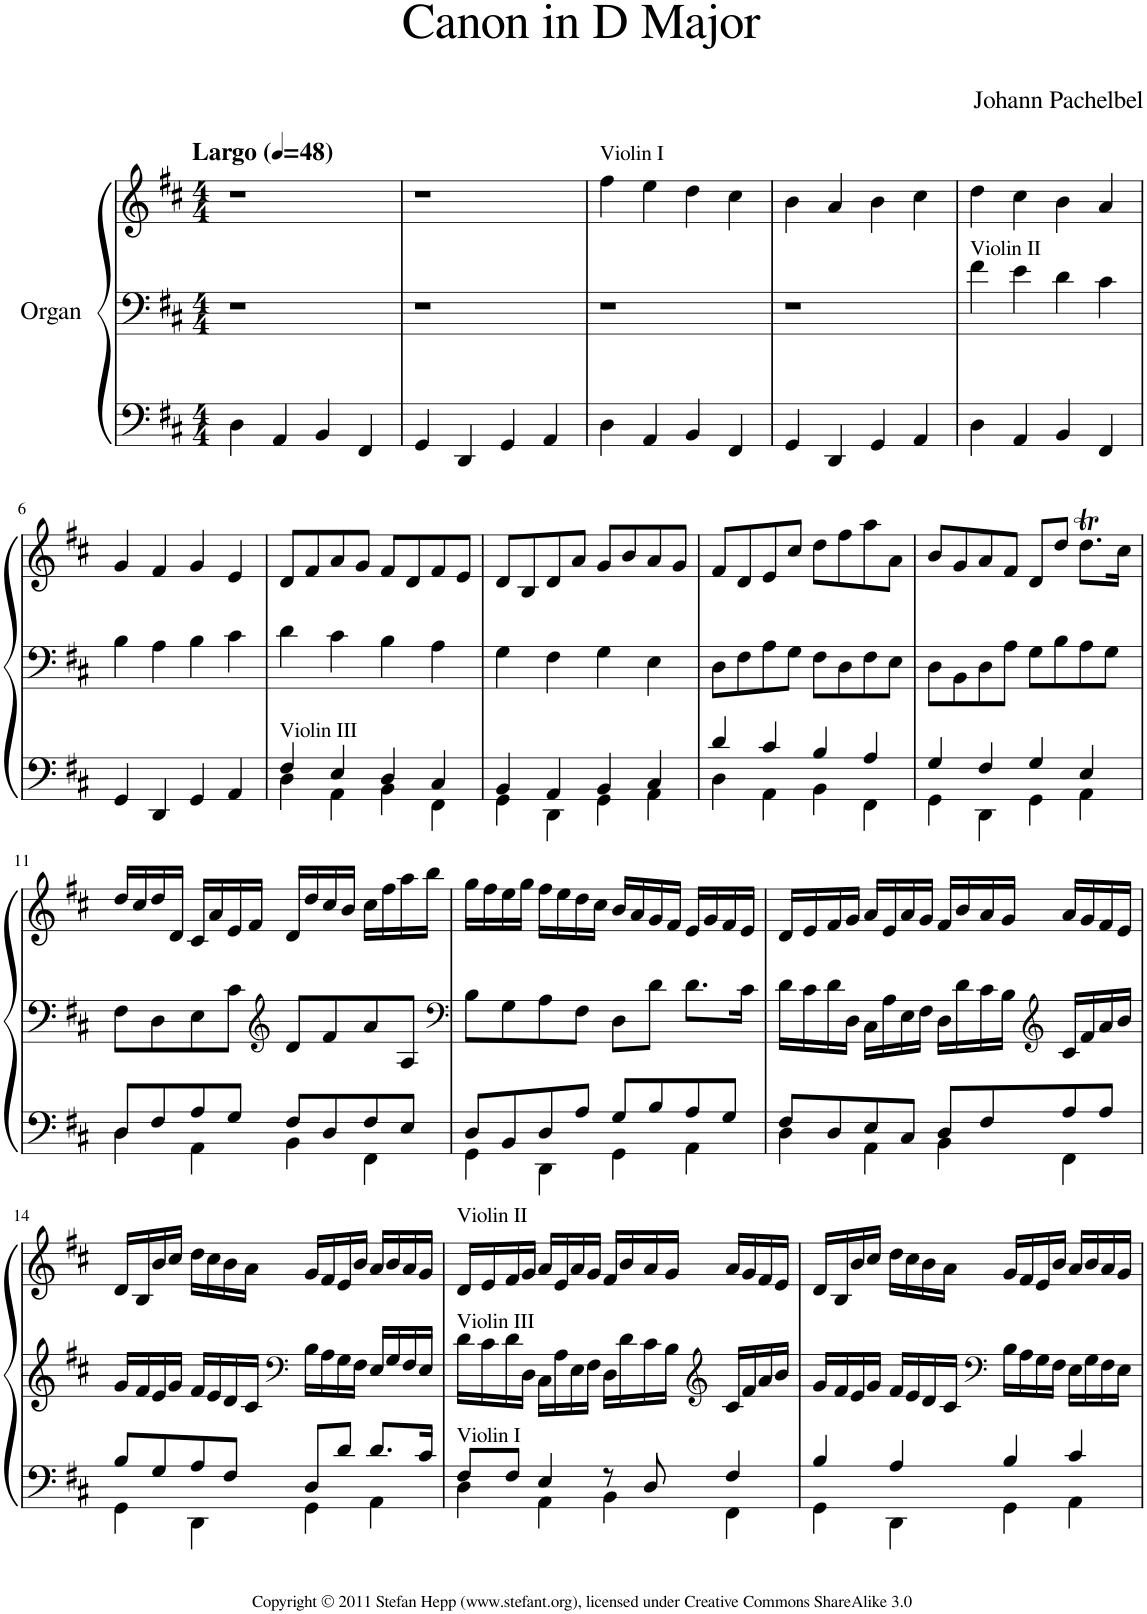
**kern	**kern	**kern
*part1	*part1	*part1
*staff3	*staff2	*staff1
*I"Organ	*	*
*clefF4	*clefF4	*clefG2
*k[f#c#]	*k[f#c#]	*k[f#c#]
*M4/4	*M4/4	*M4/4
*MM48	*MM48	*MM48
=1	=1	=1
!	!	!LO:TX:a:B:t=Largo
4D\	1r	1r
4AA/	.	.
4BB/	.	.
4FF#/	.	.
=2	=2	=2
4GG/	1r	1r
4DD/	.	.
4GG/	.	.
4AA/	.	.
=3	=3	=3
!	!	!LO:TX:a:t=Violin I
4D\	1r	4ff#\
4AA/	.	4ee\
4BB/	.	4dd\
4FF#/	.	4cc#\
=4	=4	=4
4GG/	1r	4b\
4DD/	.	4a/
4GG/	.	4b\
4AA/	.	4cc#\
=5	=5	=5
!	!LO:TX:a:t=Violin II	!
4D\	4f#\	4dd\
4AA/	4e\	4cc#\
4BB/	4d\	4b\
4FF#/	4c#\	4a/
!!LO:LB:g=z
=6	=6	=6
4GG/	4B\	4g/
4DD/	4A\	4f#/
4GG/	4B\	4g/
4AA/	4c#\	4e/
=7	=7	=7
*^	*	*
!LO:TX:a:t=Violin III	!	!	!
4D\	4F#/	4d\	8d/L
.	.	.	8f#/
4AA\	4E/	4c#\	8a/
.	.	.	8g/J
4BB\	4D/	4B\	8f#/L
.	.	.	8d/
4FF#\	4C#/	4A\	8f#/
.	.	.	8e/J
=8	=8	=8	=8
4GG\	4BB/	4G\	8d/L
.	.	.	8B/
4DD\	4AA/	4F#\	8d/
.	.	.	8a/J
4GG\	4BB/	4G\	8g/L
.	.	.	8b/
4AA\	4C#/	4E\	8a/
.	.	.	8g/J
=9	=9	=9	=9
4D\	4d/	8D\L	8f#/L
.	.	8F#\	8d/
4AA\	4c#/	8A\	8e/
.	.	8G\J	8cc#/J
4BB\	4B/	8F#\L	8dd\L
.	.	8D\	8ff#\
4FF#\	4A/	8F#\	8aa\
.	.	8E\J	8a\J
=10	=10	=10	=10
4GG\	4G/	8D\L	8b/L
.	.	8BB\	8g/
4DD\	4F#/	8D\	8a/
.	.	8A\J	8f#/J
4GG\	4G/	8G\L	8d/L
.	.	8B\	8dd/J
4AA\	4E/	8A\	8.ddT\L
.	.	8G\J	.
.	.	.	16cc#\Jk
!!LO:LB:g=z
=11	=11	=11	=11
4D\	8D/L	8F#\L	16dd/LL
.	.	.	16cc#/
.	8F#/	8D\	16dd/
.	.	.	16d/JJ
4AA\	8A/	8E\	16c#/LL
.	.	.	16a/
.	8G/J	8c#\J	16e/
.	.	.	16f#/JJ
*	*	*clefG2	*
4BB\	8F#/L	8d/L	16d/LL
.	.	.	16dd/
.	8D/	8f#/	16cc#/
.	.	.	16b/JJ
4FF#\	8F#/	8a/	16cc#\LL
.	.	.	16ff#\
.	8E/J	8A/J	16aa\
.	.	.	16bb\JJ
=12	=12	=12	=12
*	*	*clefF4	*
4GG\	8D/L	8B\L	16gg\LL
.	.	.	16ff#\
.	8BB/	8G\	16ee\
.	.	.	16gg\JJ
4DD\	8D/	8A\	16ff#\LL
.	.	.	16ee\
.	8A/J	8F#\J	16dd\
.	.	.	16cc#\JJ
4GG\	8G/L	8D\L	16b/LL
.	.	.	16a/
.	8B/	8d\J	16g/
.	.	.	16f#/JJ
4AA\	8A/	8.d\L	16e/LL
.	.	.	16g/
.	8G/J	.	16f#/
.	.	16c#\Jk	16e/JJ
=13	=13	=13	=13
4D\	8F#/L	16d\LL	16d/LL
.	.	16c#\	16e/
.	8D/	16d\	16f#/
.	.	16D\JJ	16g/JJ
4AA\	8E/	16C#\LL	16a/LL
.	.	16A\	16e/
.	8C#/J	16E\	16a/
.	.	16F#\JJ	16g/JJ
4BB\	8D/L	16D\LL	16f#/LL
.	.	16d\	16b/
.	8F#/	16c#\	16a/
.	.	16B\JJ	16g/JJ
*	*	*clefG2	*
4FF#\	8A/	16c#/LL	16a/LL
.	.	16f#/	16g/
.	8A/J	16a/	16f#/
.	.	16b/JJ	16e/JJ
!!LO:LB:g=z
=14	=14	=14	=14
4GG\	8B/L	16g/LL	16d/LL
.	.	16f#/	16B/
.	8G/	16e/	16b/
.	.	16g/JJ	16cc#/JJ
4DD\	8A/	16f#/LL	16dd\LL
.	.	16e/	16cc#\
.	8F#/J	16d/	16b\
.	.	16c#/JJ	16a\JJ
*	*	*clefF4	*
4GG\	8D/L	16B\LL	16g/LL
.	.	16A\	16f#/
.	8d/J	16G\	16e/
.	.	16F#\JJ	16b/JJ
4AA\	8.d/L	16E/LL	16a/LL
.	.	16G/	16b/
.	.	16F#/	16a/
.	16c#/Jk	16E/JJ	16g/JJ
=15	=15	=15	=15
!	!	!	!LO:TX:a:t=Violin II
!	!	!LO:TX:a:t=Violin III	!
!LO:TX:a:t=Violin I	!	!	!
4D\	8F#/L	16d\LL	16d/LL
.	.	16c#\	16e/
.	8F#/J	16d\	16f#/
.	.	16D\JJ	16g/JJ
4AA\	4E/	16C#\LL	16a/LL
.	.	16A\	16e/
.	.	16E\	16a/
.	.	16F#\JJ	16g/JJ
4BB\	8r	16D\LL	16f#/LL
.	.	16d\	16b/
.	8D/	16c#\	16a/
.	.	16B\JJ	16g/JJ
*	*	*clefG2	*
4FF#\	4F#/	16c#/LL	16a/LL
.	.	16f#/	16g/
.	.	16a/	16f#/
.	.	16b/JJ	16e/JJ
=16	=16	=16	=16
4GG\	4B/	16g/LL	16d/LL
.	.	16f#/	16B/
.	.	16e/	16b/
.	.	16g/JJ	16cc#/JJ
4DD\	4A/	16f#/LL	16dd\LL
.	.	16e/	16cc#\
.	.	16d/	16b\
.	.	16c#/JJ	16a\JJ
*	*	*clefF4	*
4GG\	4B/	16B\LL	16g/LL
.	.	16A\	16f#/
.	.	16G\	16e/
.	.	16F#\JJ	16b/JJ
4AA\	4c#/	16E\LL	16a/LL
.	.	16G\	16b/
.	.	16F#\	16a/
.	.	16E\JJ	16g/JJ
*v	*v	*	*
=	=	=
*-	*-	*-
